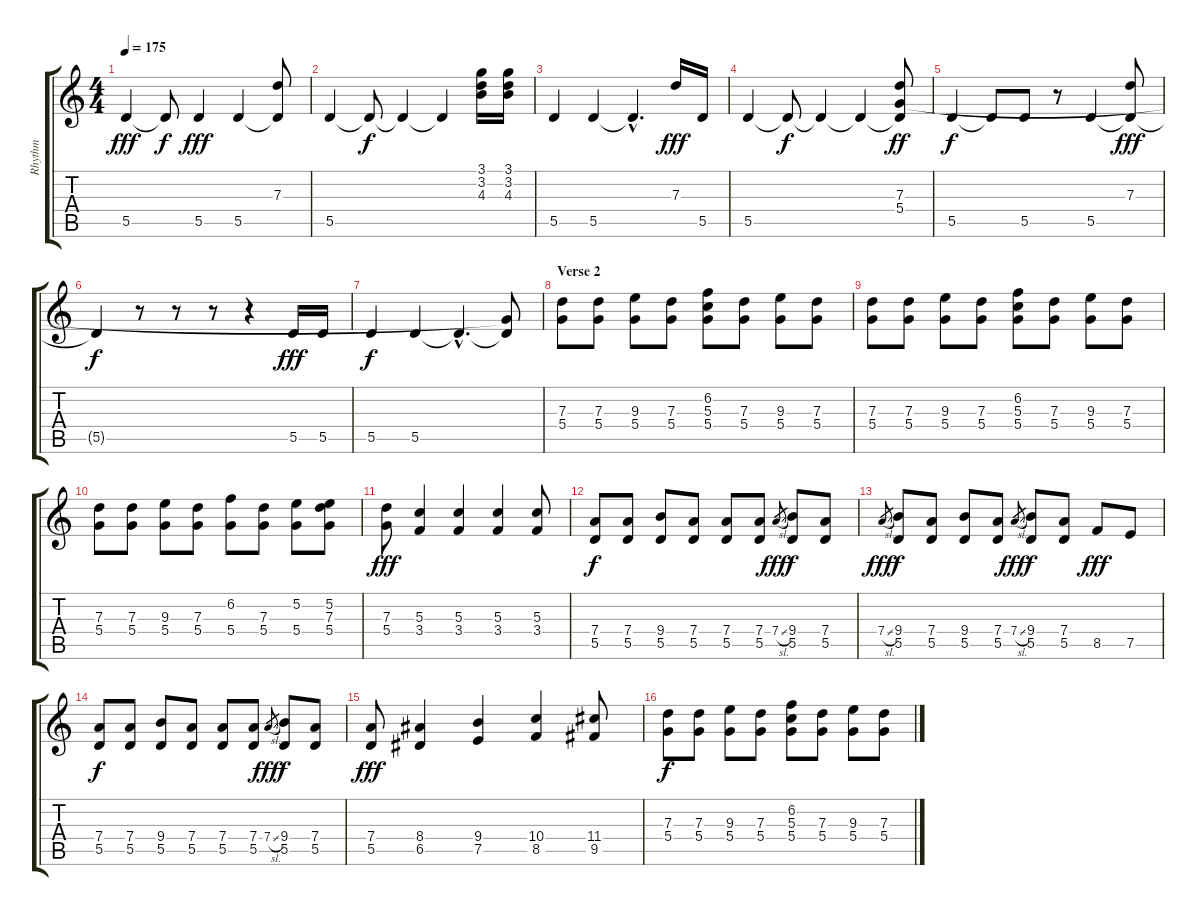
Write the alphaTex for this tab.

\track ("Rhythm" "Rhythm") {instrument overdrivenguitar}
\staff {score tabs}
\tuning (E4 B3 G3 D3 A2 E2) {hide}
\ts (4 4)
\tempo 175
\clef g2
\ks c
5.5.4{dy fff} 5.5{t}.8{dy f} 5.5.4{dy fff} 5.5.4 (7.3 5.5{t}).8 |
5.5.4 5.5{t}.8{dy f} 5.5{t}.4 5.5{t}.4 (3.1 3.2 4.3).16 (3.1 3.2 4.3).16 |
5.5.4 5.5.4 5.5{hac t}.4{d} 7.3.16{dy fff} 5.5.16 |
5.5.4 5.5{t}.8{dy f} 5.5{t}.4 5.5{t}.4 (7.3 5.4 5.5{t}).8{dy ff} |
5.5.4{dy f} 5.5{t}.8 5.5.8 r.8 5.5.4 (7.3 5.5{t}).8{dy fff} |
5.5{t}.4{dy f} r.8 r.8 r.8 r.4 5.5.16{dy fff} 5.5.16 |
5.5.4{dy f} 5.5.4 5.5{hac t}.4{d} (5.4{t} 5.5{t}).8 |
\section ("" "Verse 2")
(7.3 5.4).8 (7.3 5.4).8 (9.3 5.4).8 (7.3 5.4).8 (6.2 5.3 5.4).8 (7.3 5.4).8 (9.3 5.4).8 (7.3 5.4).8 |
(7.3 5.4).8 (7.3 5.4).8 (9.3 5.4).8 (7.3 5.4).8 (6.2 5.3 5.4).8 (7.3 5.4).8 (9.3 5.4).8 (7.3 5.4).8 |
(7.3 5.4).8 (7.3 5.4).8 (9.3 5.4).8 (7.3 5.4).8 (6.2 5.4).8 (7.3 5.4).8 (5.2 5.4).8 (5.2 7.3 5.4).8 |
(7.3 5.4).8{dy fff} (5.3 3.4).4 (5.3 3.4).4 (5.3 3.4).4 (5.3 3.4).8 |
(7.4 5.5).8{dy f} (7.4 5.5).8 (9.4 5.5).8 (7.4 5.5).8 (7.4 5.5).8 (7.4 5.5).8 7.4{sl}.8{gr dy fff} (9.4 5.5).8{dy f} (7.4 5.5).8 |
7.4{sl}.8{gr dy fff} (9.4 5.5).8{dy f} (7.4 5.5).8 (9.4 5.5).8 (7.4 5.5).8 7.4{sl}.8{gr dy fff} (9.4 5.5).8{dy f} (7.4 5.5).8 8.5.8{dy fff} 7.5.8 |
(7.4 5.5).8{dy f} (7.4 5.5).8 (9.4 5.5).8 (7.4 5.5).8 (7.4 5.5).8 (7.4 5.5).8 7.4{sl}.8{gr dy fff} (9.4 5.5).8{dy f} (7.4 5.5).8 |
(7.4 5.5).8{dy fff} (8.4 6.5).4 (9.4 7.5).4 (10.4 8.5).4 (11.4 9.5).8 |
(7.3 5.4).8{dy f} (7.3 5.4).8 (9.3 5.4).8 (7.3 5.4).8 (6.2 5.3 5.4).8 (7.3 5.4).8 (9.3 5.4).8 (7.3 5.4).8
